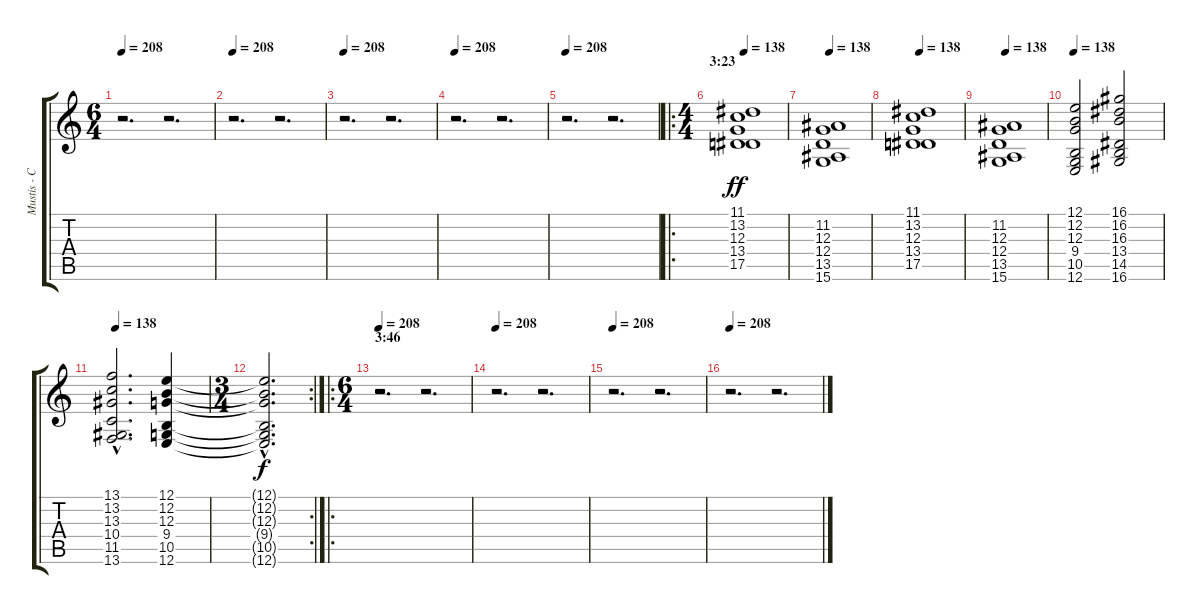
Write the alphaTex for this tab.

\track ("Mustis - Choir" "Mustis - C") {instrument choiraahs}
\staff {score tabs}
\tuning (E4 B3 G3 D3 A2 E2) {hide}
\ts (6 4)
\tempo 208
\clef g2
\ks c
r.2{d dy f} r.2{d} |
\tempo 208
r.2{d} r.2{d} |
\tempo 208
r.2{d} r.2{d} |
\tempo 208
r.2{d} r.2{d} |
\tempo 208
r.2{d} r.2{d} |
\ro
\ts (4 4)
\section ("" "3:23")
\tempo 138
(11.1 13.2 12.3 13.4 17.5).1{dy ff} |
\tempo 138
(11.2 12.3 12.4 13.5 15.6).1 |
\tempo 138
(11.1 13.2 12.3 13.4 17.5).1 |
\tempo 138
(11.2 12.3 12.4 13.5 15.6).1 |
\tempo 138
(12.1 12.2 12.3 9.4 10.5 12.6).2 (16.1 16.2 16.3 13.4 14.5 16.6).2 |
\tempo 138
(13.1{hac} 13.2{hac} 13.3{hac} 10.4{hac} 11.5{hac} 13.6{hac}).2{d} (12.1 12.2 12.3 9.4 10.5 12.6).4 |
\rc 2
\ts (3 4)
(12.1{hac t} 12.2{hac t} 12.3{hac t} 9.4{hac t} 10.5{hac t} 12.6{hac t}).2{d dy f} |
\ro
\ts (6 4)
\section ("" "3:46")
\tempo 208
r.2{d} r.2{d} |
\tempo 208
r.2{d} r.2{d} |
\tempo 208
r.2{d} r.2{d} |
\tempo 208
r.2{d} r.2{d}
